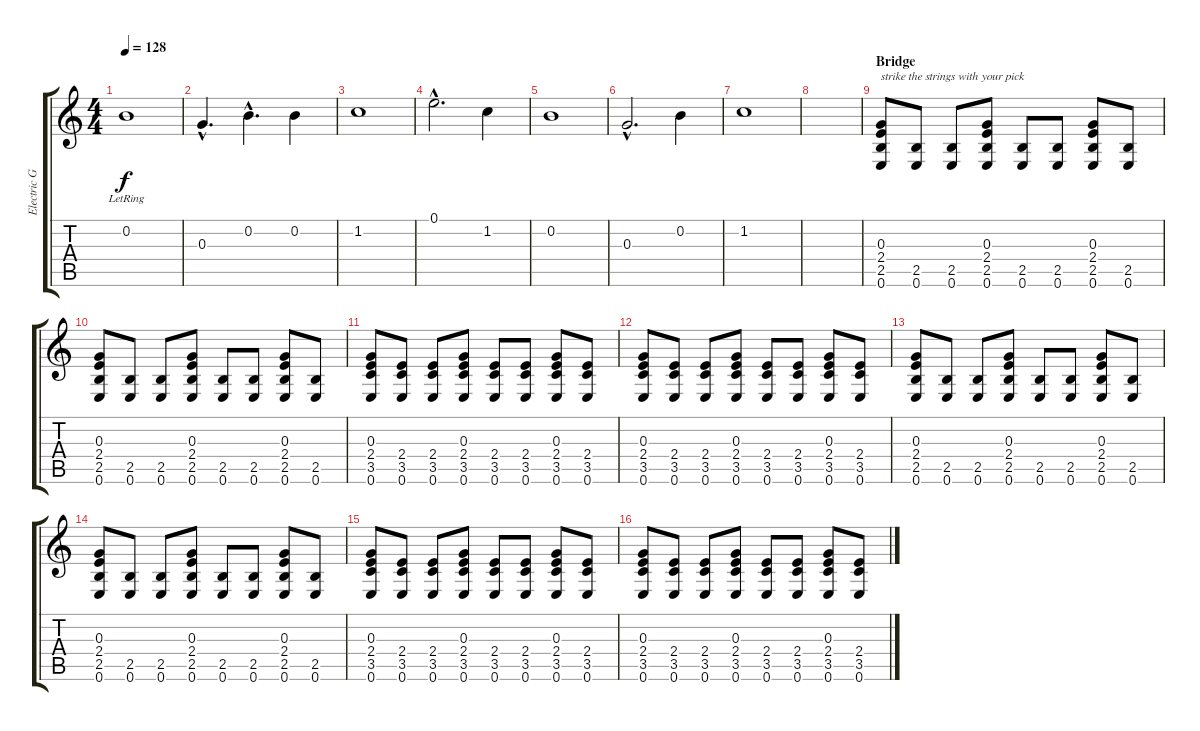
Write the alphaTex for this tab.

\track ("Electric Guitar (Clean)" "Electric G") {instrument electricguitarclean}
\staff {score tabs}
\tuning (E4 B3 G3 D3 A2 E2) {hide}
\ts (4 4)
\tempo 128
\clef g2
\ks c
0.2{lr}.1{dy f} |
0.3{hac}.4{d} 0.2{hac}.4{d} 0.2.4 |
1.2.1 |
0.1{hac}.2{d} 1.2.4 |
0.2.1 |
0.3{hac}.2{d} 0.2.4 |
1.2.1 |
|
\section ("" "Bridge")
(0.3 2.4 2.5 0.6).8{txt "strike the strings with your pick" volume 10} (2.5 0.6).8 (2.5 0.6).8 (0.3 2.4 2.5 0.6).8 (2.5 0.6).8 (2.5 0.6).8 (0.3 2.4 2.5 0.6).8 (2.5 0.6).8 |
(0.3 2.4 2.5 0.6).8 (2.5 0.6).8 (2.5 0.6).8 (0.3 2.4 2.5 0.6).8 (2.5 0.6).8 (2.5 0.6).8 (0.3 2.4 2.5 0.6).8 (2.5 0.6).8 |
(0.3 2.4 3.5 0.6).8 (2.4 3.5 0.6).8 (2.4 3.5 0.6).8 (0.3 2.4 3.5 0.6).8 (2.4 3.5 0.6).8 (2.4 3.5 0.6).8 (0.3 2.4 3.5 0.6).8 (2.4 3.5 0.6).8 |
(0.3 2.4 3.5 0.6).8 (2.4 3.5 0.6).8 (2.4 3.5 0.6).8 (0.3 2.4 3.5 0.6).8 (2.4 3.5 0.6).8 (2.4 3.5 0.6).8 (0.3 2.4 3.5 0.6).8 (2.4 3.5 0.6).8 |
(0.3 2.4 2.5 0.6).8 (2.5 0.6).8 (2.5 0.6).8 (0.3 2.4 2.5 0.6).8 (2.5 0.6).8 (2.5 0.6).8 (0.3 2.4 2.5 0.6).8 (2.5 0.6).8 |
(0.3 2.4 2.5 0.6).8 (2.5 0.6).8 (2.5 0.6).8 (0.3 2.4 2.5 0.6).8 (2.5 0.6).8 (2.5 0.6).8 (0.3 2.4 2.5 0.6).8 (2.5 0.6).8 |
(0.3 2.4 3.5 0.6).8 (2.4 3.5 0.6).8 (2.4 3.5 0.6).8 (0.3 2.4 3.5 0.6).8 (2.4 3.5 0.6).8 (2.4 3.5 0.6).8 (0.3 2.4 3.5 0.6).8 (2.4 3.5 0.6).8 |
(0.3 2.4 3.5 0.6).8 (2.4 3.5 0.6).8 (2.4 3.5 0.6).8 (0.3 2.4 3.5 0.6).8 (2.4 3.5 0.6).8 (2.4 3.5 0.6).8 (0.3 2.4 3.5 0.6).8 (2.4 3.5 0.6).8
